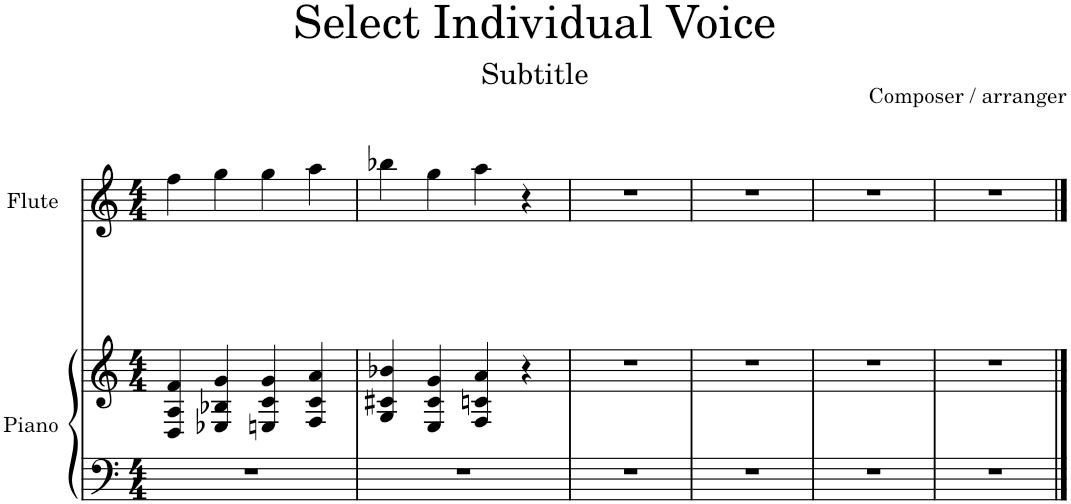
**kern	**kern	**kern
*part2	*part2	*part1
*staff3	*staff2	*staff1
*I"Piano	*	*I"Flute
*I'Pno.	*	*I'Fl.
*clefF4	*clefG2	*clefG2
*k[]	*k[]	*k[]
*M4/4	*M4/4	*M4/4
=1	=1	=1
1r	4D/ 4A/ 4f/	4ff\
.	4E-X/ 4B-X/ 4g/	4gg\
.	4En/ 4c/ 4g/	4gg\
.	4F/ 4c/ 4a/	4aa\
=2	=2	=2
1r	4G/ 4c#X/ 4b-X/	4bb-X\
.	4E/ 4c#/ 4g/	4gg\
.	4F/ 4cn/ 4a/	4aa\
.	4r	4r
=3	=3	=3
1r	1r	1r
=4	=4	=4
1r	1r	1r
=5	=5	=5
1r	1r	1r
=6	=6	=6
1r	1r	1r
==	==	==
*-	*-	*-
